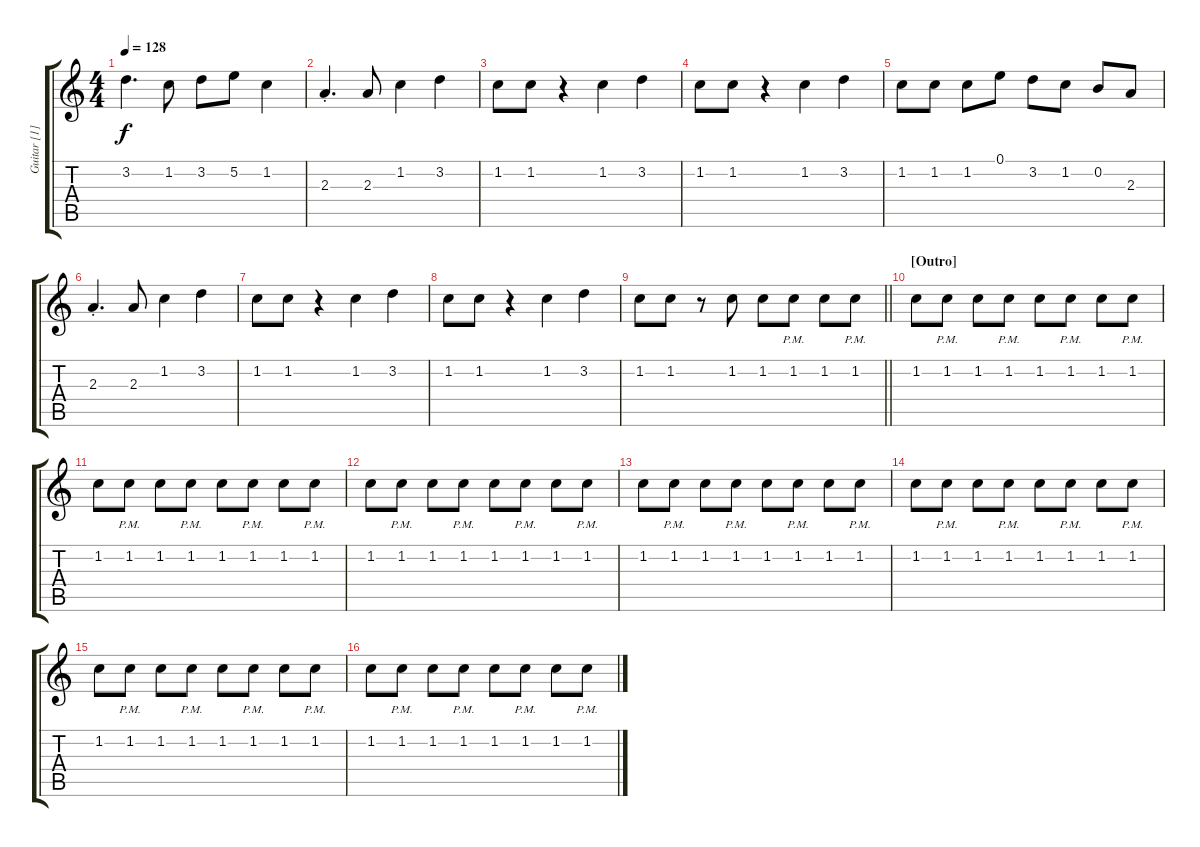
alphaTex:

\track ("Guitar [1]" "Guitar [1]") {instrument distortionguitar}
\staff {score tabs}
\tuning (E4 B3 G3 D3 A2 E2) {hide}
\ts (4 4)
\tempo 128
\clef g2
\ks c
3.2{t}.4{d dy f} 1.2.8 3.2.8 5.2.8 1.2.4 |
2.3{st}.4{d} 2.3.8 1.2.4 3.2.4 |
1.2.8 1.2.8 r.4 1.2.4 3.2.4 |
1.2.8 1.2.8 r.4 1.2.4 3.2.4 |
1.2.8 1.2.8 1.2.8 0.1.8 3.2.8 1.2.8 0.2.8 2.3.8 |
2.3{st}.4{d} 2.3.8 1.2.4 3.2.4 |
1.2.8 1.2.8 r.4 1.2.4 3.2.4 |
1.2.8 1.2.8 r.4 1.2.4 3.2.4 |
\barLineRight lightlight
1.2.8 1.2.8 r.8 1.2.8 1.2.8 1.2{pm}.8 1.2.8 1.2{pm}.8 |
\section ("" "[Outro]")
1.2.8{volume 9} 1.2{pm}.8 1.2.8 1.2{pm}.8 1.2.8 1.2{pm}.8 1.2.8 1.2{pm}.8 |
1.2.8 1.2{pm}.8 1.2.8 1.2{pm}.8 1.2.8 1.2{pm}.8 1.2.8 1.2{pm}.8 |
1.2.8 1.2{pm}.8 1.2.8 1.2{pm}.8 1.2.8 1.2{pm}.8 1.2.8 1.2{pm}.8 |
1.2.8 1.2{pm}.8 1.2.8 1.2{pm}.8 1.2.8 1.2{pm}.8 1.2.8 1.2{pm}.8 |
1.2.8{volume 5} 1.2{pm}.8 1.2.8 1.2{pm}.8 1.2.8 1.2{pm}.8 1.2.8 1.2{pm}.8 |
1.2.8 1.2{pm}.8 1.2.8 1.2{pm}.8 1.2.8 1.2{pm}.8 1.2.8 1.2{pm}.8 |
1.2.8 1.2{pm}.8 1.2.8 1.2{pm}.8 1.2.8 1.2{pm}.8 1.2.8 1.2{pm}.8
